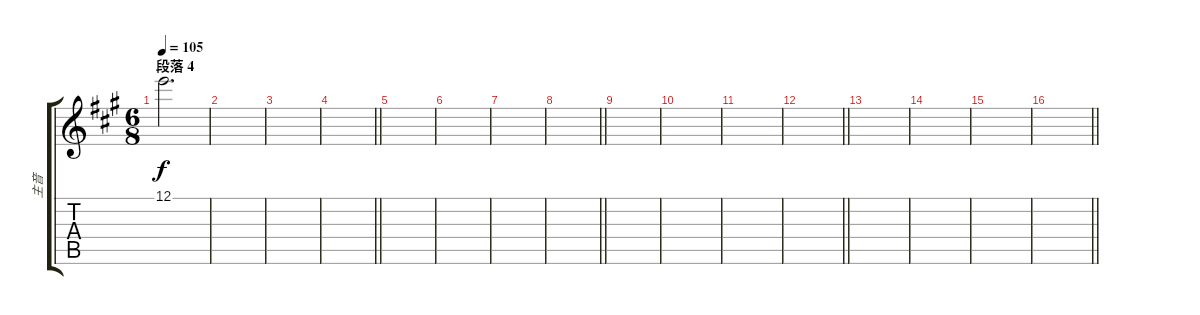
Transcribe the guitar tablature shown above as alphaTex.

\track ("主音" "主音") {instrument distortionguitar}
\staff {score tabs}
\tuning (E4 B3 G3 D3 A2 E2) {hide}
\ts (6 8)
\section ("" "段落 4")
\tempo 105
\clef g2
\ks a
12.1.2{d dy f} |
|
|
\barLineRight lightlight
|
|
|
|
\barLineRight lightlight
|
|
|
|
\barLineRight lightlight
|
|
|
|
\barLineRight lightlight
